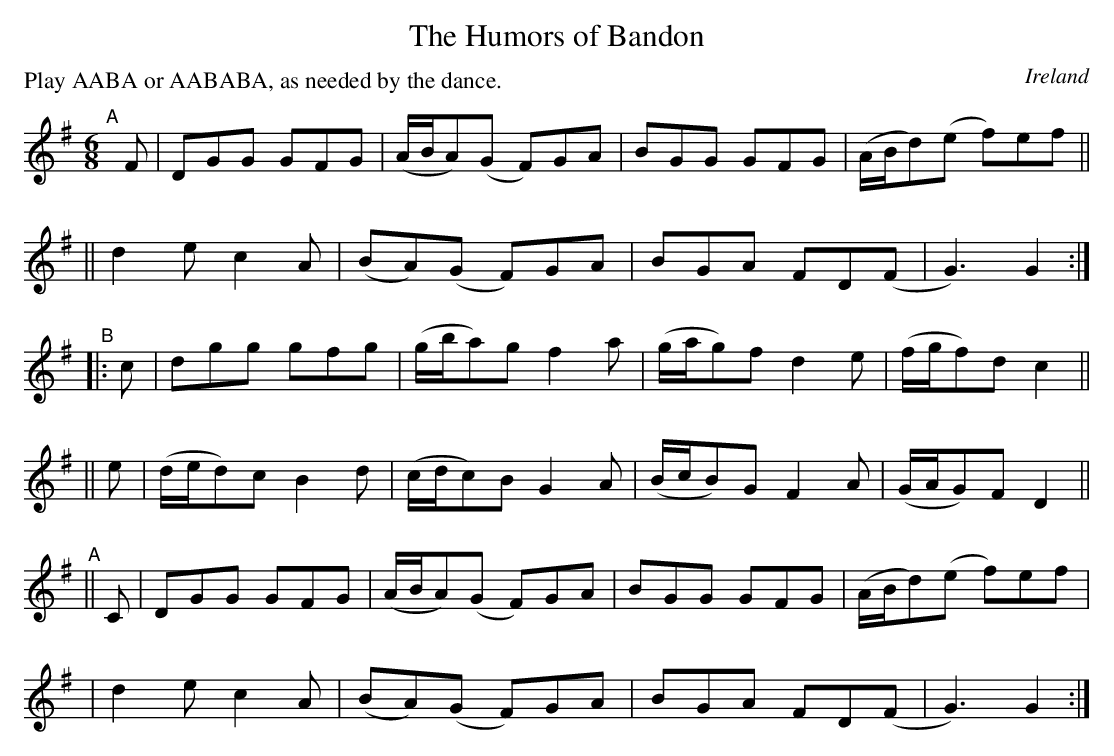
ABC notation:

X:1
T: The Humors of Bandon
O: Ireland
P: Play AABA or AABABA, as needed by the dance.
M: 6/8
L: 1/8
K: G
"^A"[|] F \
|  DGG GFG | (A/B/A)(G F)GA | BGG GFG | (A/B/d)(e f)ef ||
|| d2e c2A | (BA)(G F)GA | BGA FD(F | G3)G2 :|
"^B"\
|: c | dgg gfg | (g/b/a)g f2a | (g/a/g)f d2e | (f/g/f)d c2 ||
|| e | (d/e/d)c B2d | (c/d/c)B G2A | (B/c/B)G F2A | (G/A/G)F D2 ||
"^A"|| C \
| DGG GFG | (A/B/A)(G F)GA | BGG GFG | (A/B/d)(e f)ef |
| d2e c2A | (BA)(G F)GA | BGA FD(F | G3)G2 :|
